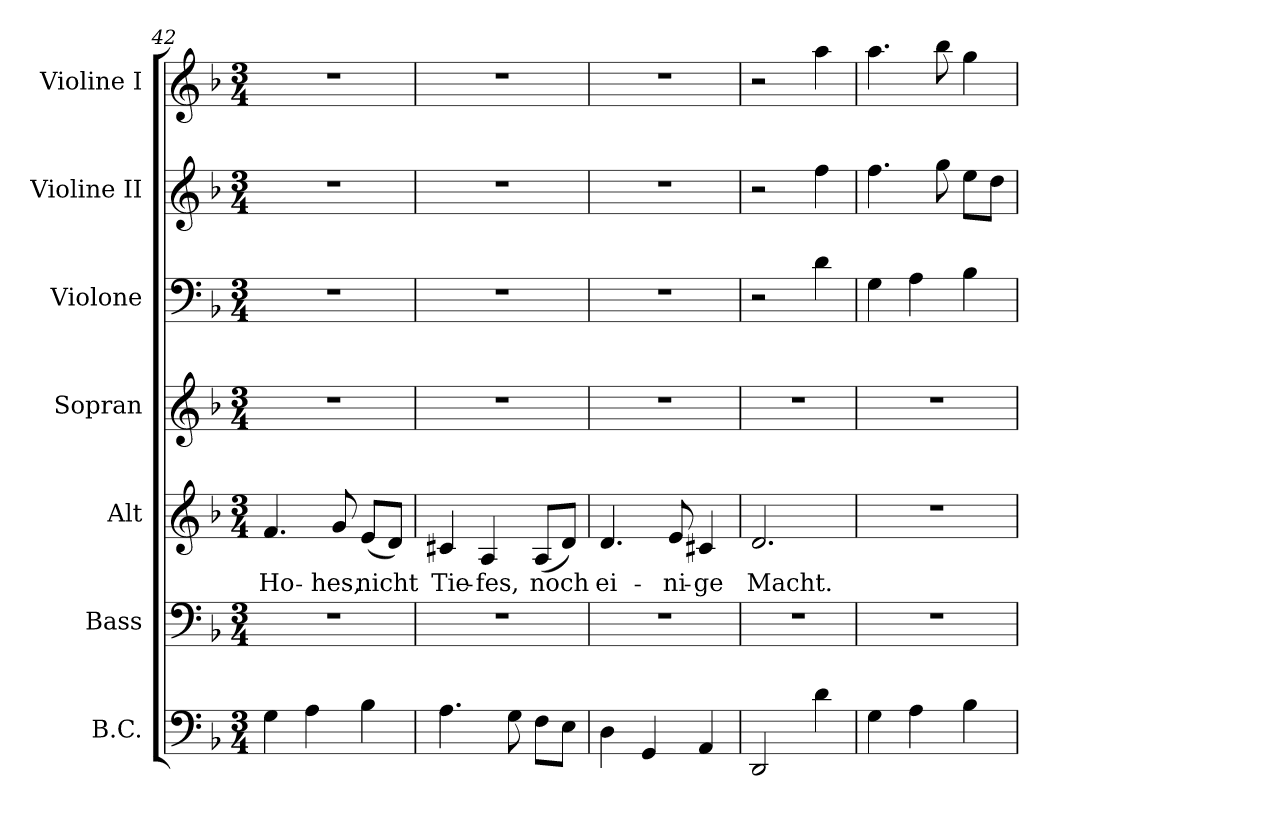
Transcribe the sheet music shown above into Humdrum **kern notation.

**kern	**kern	**kern	**text	**kern	**kern	**kern	**kern
*part7	*part6	*part5	*part5	*part4	*part3	*part2	*part1
*staff7	*staff6	*staff5	*staff5	*staff4	*staff3	*staff2	*staff1
*I"B.C.	*I"Bass	*I"Alt	*	*I"Sopran	*I"Violone	*I"Violine II	*I"Violine I
*	*I'B.	*I'A.	*	*I'S.	*	*I'Vln. II	*I'Vln. I
*clefF4	*clefF4	*clefG2	*	*clefG2	*clefF4	*clefG2	*clefG2
*k[b-]	*k[b-]	*k[b-]	*	*k[b-]	*k[b-]	*k[b-]	*k[b-]
*F:	*F:	*F:	*	*F:	*F:	*F:	*F:
*M3/4	*M3/4	*M3/4	*	*M3/4	*M3/4	*M3/4	*M3/4
=42	=42	=42	=42	=42	=42	=42	=42
!	!LO:N:vis=1	!	!	!	!	!	!
!	!	!	!LO:LY:b:color=#000000	!LO:N:vis=1	!LO:N:vis=1	!LO:N:vis=1	!LO:N:vis=1
4Gi\	2.r	4.fi/	Ho-	2.r	2.r	2.r	2.r
4Ai\	.	.	.	.	.	.	.
!	!	!	!LO:LY:b:color=#000000	!	!	!	!
.	.	8gi/	-hes,	.	.	.	.
!	!	!	!LO:LY:b:color=#000000	!	!	!	!
4B-i\	.	(8ei/L	nicht	.	.	.	.
.	.	8di/J)	.	.	.	.	.
=43	=43	=43	=43	=43	=43	=43	=43
!	!LO:N:vis=1	!	!	!	!	!	!
!	!	!	!LO:LY:b:color=#000000	!LO:N:vis=1	!LO:N:vis=1	!LO:N:vis=1	!LO:N:vis=1
4.Ai\	2.r	4c#Xi/	Tie-	2.r	2.r	2.r	2.r
!	!	!	!LO:LY:b:color=#000000	!	!	!	!
.	.	4Ai/	-fes,	.	.	.	.
8Gi\	.	.	.	.	.	.	.
!	!	!	!LO:LY:b:color=#000000	!	!	!	!
8Fi\L	.	(8Ai/L	noch	.	.	.	.
8Ei\J	.	8di/J)	.	.	.	.	.
!!LO:PB:g=z
=44	=44	=44	=44	=44	=44	=44	=44
!	!LO:N:vis=1	!	!	!	!	!	!
!	!	!	!LO:LY:b:color=#000000	!LO:N:vis=1	!LO:N:vis=1	!LO:N:vis=1	!LO:N:vis=1
4Di\	2.r	4.di/	ei-	2.r	2.r	2.r	2.r
4GGi/	.	.	.	.	.	.	.
!	!	!	!LO:LY:b:color=#000000	!	!	!	!
.	.	8ei/	-ni-	.	.	.	.
!	!	!	!LO:LY:b:color=#000000	!	!	!	!
4AAi/	.	4c#Xi/	-ge	.	.	.	.
=45	=45	=45	=45	=45	=45	=45	=45
!	!LO:N:vis=1	!	!	!	!	!	!
!	!	!	!LO:LY:b:color=#000000	!LO:N:vis=1	!	!	!
2DDi/	2.r	2.di/	Macht.	2.r	2r	2r	2r
4di\	.	.	.	.	4di\	4ffi\	4aai\
=46	=46	=46	=46	=46	=46	=46	=46
!	!LO:N:vis=1	!LO:N:vis=1	!	!LO:N:vis=1	!	!	!
4Gi\	2.r	2.r	.	2.r	4Gi\	4.ffi\	4.aai\
4Ai\	.	.	.	.	4Ai\	.	.
.	.	.	.	.	.	8ggi\	8bb-i\
4B-i\	.	.	.	.	4B-i\	8eei\L	4ggi\
.	.	.	.	.	.	8ddi\J	.
=	=	=	=	=	=	=	=
*-	*-	*-	*-	*-	*-	*-	*-
